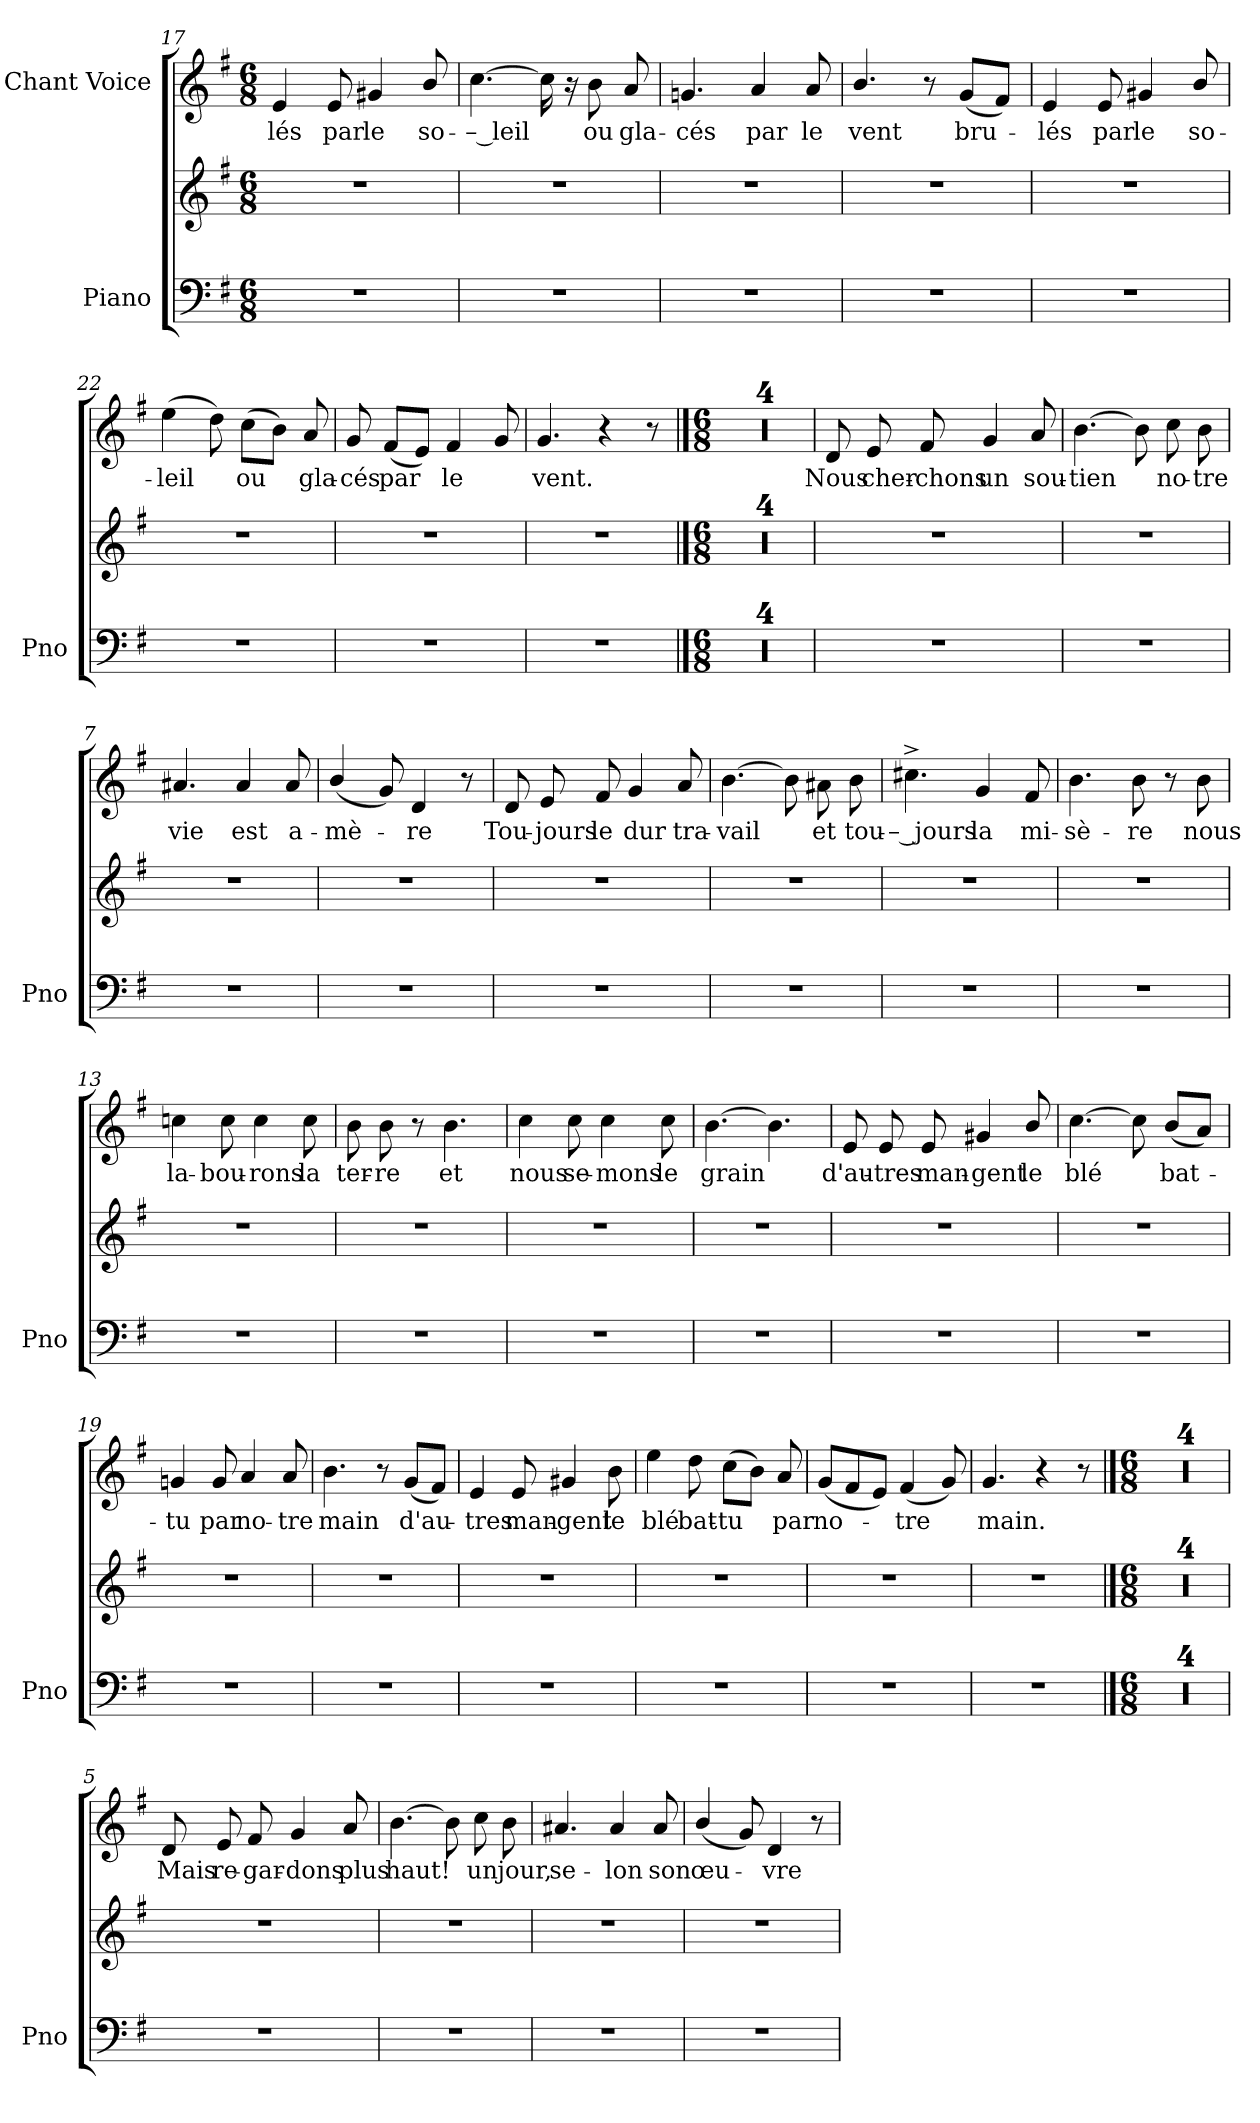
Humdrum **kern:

**kern	**kern	**kern	**text
*part2	*part2	*part1	*part1
*staff3	*staff2	*staff1	*staff1
*I"Piano	*	*I"Chant Voice	*
*I'Pno	*	*	*
*clefF4	*clefG2	*clefG2	*
*k[f#]	*k[f#]	*k[f#]	*
*M6/8	*M6/8	*M6/8	*
=17	=17	=17	=17
!	!	!	!LO:LY:b
2.r	2.r	4e/	-lés
!	!	!	!LO:LY:b
.	.	8e/	par
!	!	!	!LO:LY:b
.	.	4g#X/	le
!	!	!	!LO:LY:b
.	.	8b/	so-
!!LO:LB:g=z
=18	=18	=18	=18
!	!	!	!LO:LY:b
2.r	2.r	[4.cc\	-– leil
.	.	16cc\]	.
.	.	16r	.
!	!	!	!LO:LY:b
.	.	8b\	ou
!	!	!	!LO:LY:b
.	.	8a/	gla-
=19	=19	=19	=19
!	!	!	!LO:LY:b
2.r	2.r	4.gn/	-cés
!	!	!	!LO:LY:b
.	.	4a/	par
!	!	!	!LO:LY:b
.	.	8a/	le
=20	=20	=20	=20
!	!	!	!LO:LY:b
2.r	2.r	4.b/	vent
.	.	8r	.
!	!	!	!LO:LY:b
.	.	(<8g/L	bru-
.	.	8f#/J)	.
=21	=21	=21	=21
!	!	!	!LO:LY:b
2.r	2.r	4e/	-lés
!	!	!	!LO:LY:b
.	.	8e/	par
!	!	!	!LO:LY:b
.	.	4g#X/	le
!	!	!	!LO:LY:b
.	.	8b/	so-
=22	=22	=22	=22
!	!	!	!LO:LY:b
2.r	2.r	(>4ee\	-leil
.	.	8dd\)	.
!	!	!	!LO:LY:b
.	.	(>8cc\L	ou
.	.	8b\J)	.
!	!	!	!LO:LY:b
.	.	8a/	gla-
=23	=23	=23	=23
!	!	!	!LO:LY:b
2.r	2.r	8g/	-cés
!	!	!	!LO:LY:b
.	.	(<8f#/L	par
.	.	8e/J)	.
!	!	!	!LO:LY:b
.	.	4f#/	le
.	.	8g/	.
=24	=24	=24	=24
!	!	!	!LO:LY:b
2.r	2.r	4.g/	vent.
.	.	4r	.
.	.	8r	.
!!LO:LB:g=z
==1	==1	==1	==1
*M6/8	*M6/8	*M6/8	*
2.r	2.r	2.r	.
=2	=2	=2	=2
2.r	2.r	2.r	.
=3	=3	=3	=3
2.r	2.r	2.r	.
=4	=4	=4	=4
2.r	2.r	2.r	.
=5	=5	=5	=5
!	!	!	!LO:LY:b
2.r	2.r	8d/	Nous
!	!	!	!LO:LY:b
.	.	8e/	cher-
!	!	!	!LO:LY:b
.	.	8f#/	-chons
!	!	!	!LO:LY:b
.	.	4g/	un
!	!	!	!LO:LY:b
.	.	8a/	sou-
=6	=6	=6	=6
!	!	!	!LO:LY:b
2.r	2.r	[4.b\	-tien
.	.	8b\]	.
!	!	!	!LO:LY:b
.	.	8cc\	no-
!	!	!	!LO:LY:b
.	.	8b\	-tre
=7	=7	=7	=7
!	!	!	!LO:LY:b
2.r	2.r	4.a#X/	vie
!	!	!	!LO:LY:b
.	.	4a#/	est
!	!	!	!LO:LY:b
.	.	8a#/	a-
=8	=8	=8	=8
!	!	!	!LO:LY:b
2.r	2.r	(<4b/	-mè-
.	.	8g/)	.
!	!	!	!LO:LY:b
.	.	4d/	-re
.	.	8r	.
=9	=9	=9	=9
!	!	!	!LO:LY:b
2.r	2.r	8d/	Tou-
!	!	!	!LO:LY:b
.	.	8e/	-jours
!	!	!	!LO:LY:b
.	.	8f#/	le
!	!	!	!LO:LY:b
.	.	4g/	dur
!	!	!	!LO:LY:b
.	.	8a/	tra-
=10	=10	=10	=10
!	!	!	!LO:LY:b
2.r	2.r	[4.b\	-vail
.	.	8b\]	.
!	!	!	!LO:LY:b
.	.	8a#X\	et
!	!	!	!LO:LY:b
.	.	8b\	tou-
!!LO:LB:g=z
=11	=11	=11	=11
!	!	!	!LO:LY:b
2.r	2.r	4.cc#X^\	-– jours
!	!	!	!LO:LY:b
.	.	4g/	la
!	!	!	!LO:LY:b
.	.	8f#/	mi-
=12	=12	=12	=12
!	!	!	!LO:LY:b
2.r	2.r	4.b\	-sè-
!	!	!	!LO:LY:b
.	.	8b\	-re
.	.	8r	.
!	!	!	!LO:LY:b
.	.	8b\	nous
=13	=13	=13	=13
!	!	!	!LO:LY:b
2.r	2.r	4ccn\	la-
!	!	!	!LO:LY:b
.	.	8cc\	-bou-
!	!	!	!LO:LY:b
.	.	4cc\	-rons
!	!	!	!LO:LY:b
.	.	8cc\	la
=14	=14	=14	=14
!	!	!	!LO:LY:b
2.r	2.r	8b\	ter-
!	!	!	!LO:LY:b
.	.	8b\	-re
.	.	8r	.
!	!	!	!LO:LY:b
.	.	4.b\	et
=15	=15	=15	=15
!	!	!	!LO:LY:b
2.r	2.r	4cc\	nous
!	!	!	!LO:LY:b
.	.	8cc\	se-
!	!	!	!LO:LY:b
.	.	4cc\	-mons
!	!	!	!LO:LY:b
.	.	8cc\	le
=16	=16	=16	=16
!	!	!	!LO:LY:b
2.r	2.r	[4.b\	grain
.	.	4.b\]	.
=17	=17	=17	=17
!	!	!	!LO:LY:b
2.r	2.r	8e/	d'au-
!	!	!	!LO:LY:b
.	.	8e/	-tres
!	!	!	!LO:LY:b
.	.	8e/	man-
!	!	!	!LO:LY:b
.	.	4g#X/	-gent
!	!	!	!LO:LY:b
.	.	8b/	le
!!LO:LB:g=z
=18	=18	=18	=18
!	!	!	!LO:LY:b
2.r	2.r	[4.cc\	blé
.	.	8cc\]	.
!	!	!	!LO:LY:b
.	.	(<8b/L	bat-
.	.	8a/J)	.
=19	=19	=19	=19
!	!	!	!LO:LY:b
2.r	2.r	4gn/	-tu
!	!	!	!LO:LY:b
.	.	8g/	par
!	!	!	!LO:LY:b
.	.	4a/	no-
!	!	!	!LO:LY:b
.	.	8a/	-tre
=20	=20	=20	=20
!	!	!	!LO:LY:b
2.r	2.r	4.b\	main
.	.	8r	.
!	!	!	!LO:LY:b
.	.	(<8g/L	d'au-
.	.	8f#/J)	.
=21	=21	=21	=21
!	!	!	!LO:LY:b
2.r	2.r	4e/	-tres
!	!	!	!LO:LY:b
.	.	8e/	man-
!	!	!	!LO:LY:b
.	.	4g#X/	-gent
!	!	!	!LO:LY:b
.	.	8b\	le
=22	=22	=22	=22
!	!	!	!LO:LY:b
2.r	2.r	4ee\	blé
!	!	!	!LO:LY:b
.	.	8dd\	bat-
!	!	!	!LO:LY:b
.	.	(>8cc\L	-tu
.	.	8b\J)	.
!	!	!	!LO:LY:b
.	.	8a/	par
=23	=23	=23	=23
!	!	!	!LO:LY:b
2.r	2.r	(<8g/L	no-
.	.	8f#/	.
.	.	8e/J)	.
!	!	!	!LO:LY:b
.	.	(<4f#/	-tre
.	.	8g/)	.
=24	=24	=24	=24
!	!	!	!LO:LY:b
2.r	2.r	4.g/	main.
.	.	4r	.
.	.	8r	.
!!LO:LB:g=z
==1	==1	==1	==1
*M6/8	*M6/8	*M6/8	*
2.r	2.r	2.r	.
=2	=2	=2	=2
2.r	2.r	2.r	.
=3	=3	=3	=3
2.r	2.r	2.r	.
=4	=4	=4	=4
2.r	2.r	2.r	.
=5	=5	=5	=5
!	!	!	!LO:LY:b
2.r	2.r	8d/	Mais
!	!	!	!LO:LY:b
.	.	8e/	re-
!	!	!	!LO:LY:b
.	.	8f#/	-gar-
!	!	!	!LO:LY:b
.	.	4g/	-dons
!	!	!	!LO:LY:b
.	.	8a/	plus
=6	=6	=6	=6
!	!	!	!LO:LY:b
2.r	2.r	[4.b\	haut!
.	.	8b\]	.
!	!	!	!LO:LY:b
.	.	8cc\	un
!	!	!	!LO:LY:b
.	.	8b\	jour,
=7	=7	=7	=7
!	!	!	!LO:LY:b
2.r	2.r	4.a#X/	se-
!	!	!	!LO:LY:b
.	.	4a#/	-lon
!	!	!	!LO:LY:b
.	.	8a#/	son
=8	=8	=8	=8
!	!	!	!LO:LY:b
2.r	2.r	(<4b/	œu-
.	.	8g/)	.
!	!	!	!LO:LY:b
.	.	4d/	-vre
.	.	8r	.
=	=	=	=
*-	*-	*-	*-
